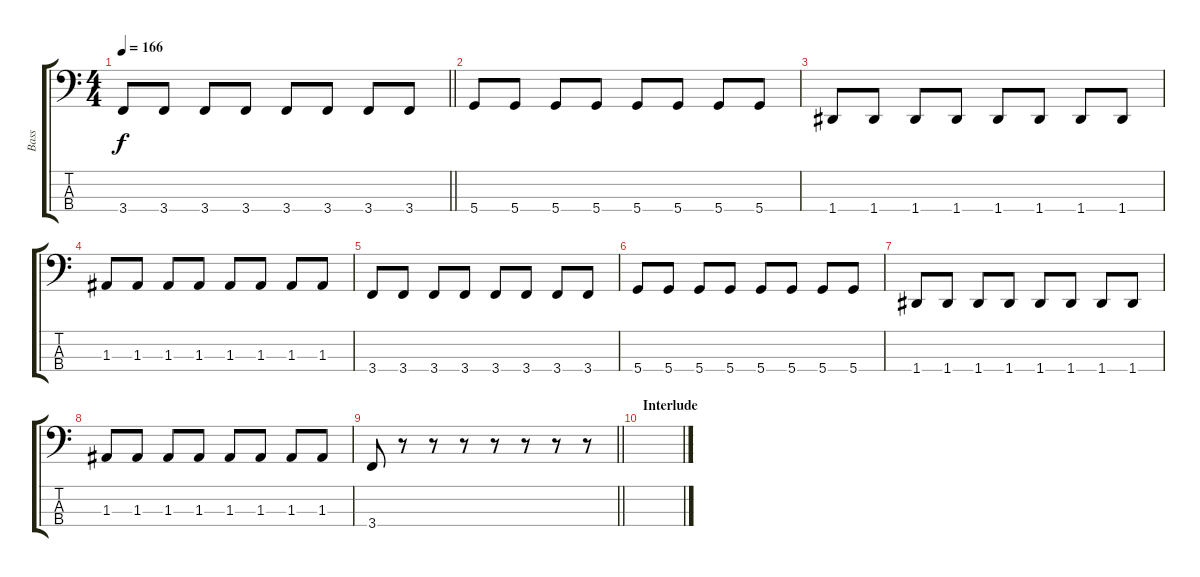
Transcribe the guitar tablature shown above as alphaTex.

\track ("Bass" "Bass") {instrument electricbassfinger}
\staff {score tabs}
\tuning (G2 D2 A1 D1) {hide}
\ts (4 4)
\tempo 166
\clef f4
\barLineRight lightlight
\ks c
3.4.8{dy f} 3.4.8 3.4.8 3.4.8 3.4.8 3.4.8 3.4.8 3.4.8 |
5.4.8 5.4.8 5.4.8 5.4.8 5.4.8 5.4.8 5.4.8 5.4.8 |
1.4.8 1.4.8 1.4.8 1.4.8 1.4.8 1.4.8 1.4.8 1.4.8 |
1.3.8 1.3.8 1.3.8 1.3.8 1.3.8 1.3.8 1.3.8 1.3.8 |
3.4.8 3.4.8 3.4.8 3.4.8 3.4.8 3.4.8 3.4.8 3.4.8 |
5.4.8 5.4.8 5.4.8 5.4.8 5.4.8 5.4.8 5.4.8 5.4.8 |
1.4.8 1.4.8 1.4.8 1.4.8 1.4.8 1.4.8 1.4.8 1.4.8 |
1.3.8 1.3.8 1.3.8 1.3.8 1.3.8 1.3.8 1.3.8 1.3.8 |
\barLineRight lightlight
3.4.8 r.8 r.8 r.8 r.8 r.8 r.8 r.8 |
\section ("" "Interlude")
